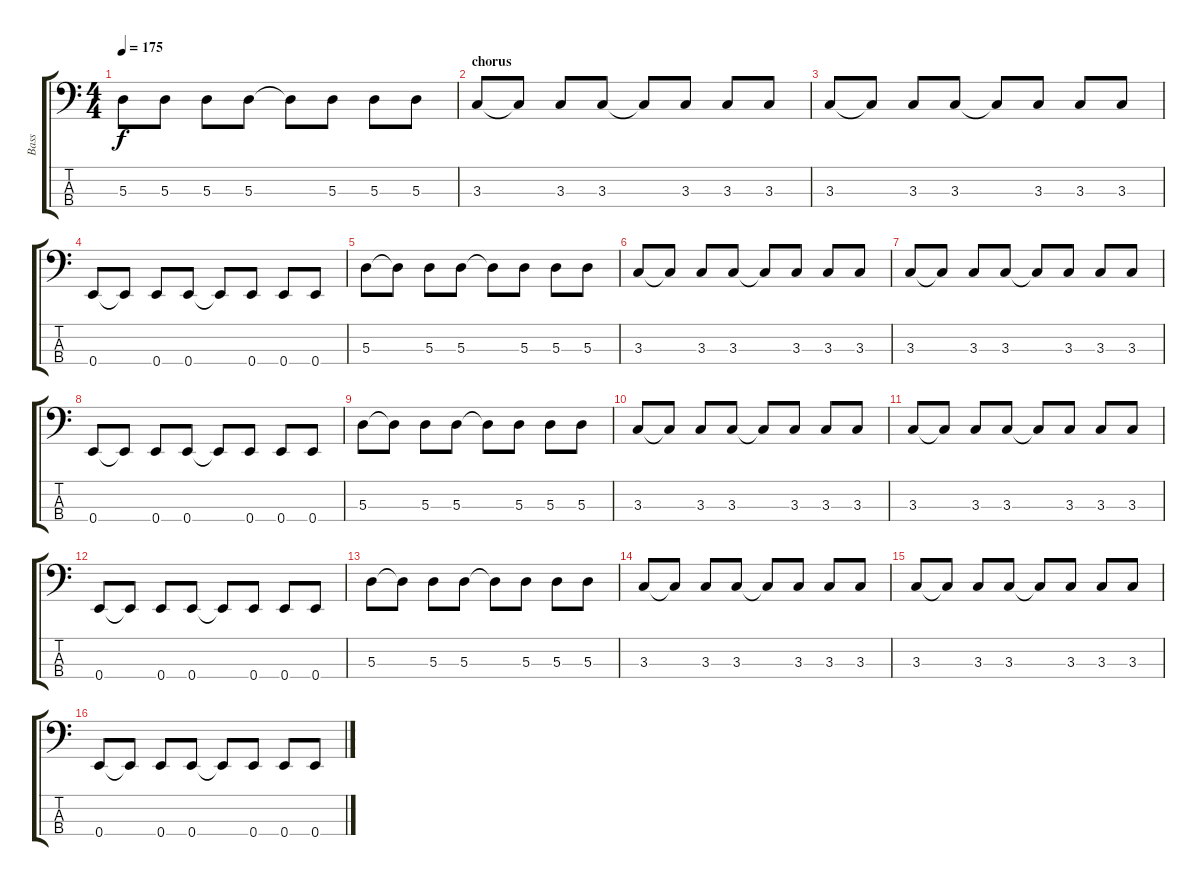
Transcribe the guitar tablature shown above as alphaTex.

\track ("Bass" "Bass") {instrument electricbassfinger}
\staff {score tabs}
\tuning (G2 D2 A1 E1) {hide}
\ts (4 4)
\tempo 175
\clef f4
\ks c
5.3.8{dy f} 5.3.8 5.3.8 5.3.8 5.3{t}.8 5.3.8 5.3.8 5.3.8 |
\section ("" "chorus")
3.3.8 3.3{t}.8 3.3.8 3.3.8 3.3{t}.8 3.3.8 3.3.8 3.3.8 |
3.3.8 3.3{t}.8 3.3.8 3.3.8 3.3{t}.8 3.3.8 3.3.8 3.3.8 |
0.4.8 0.4{t}.8 0.4.8 0.4.8 0.4{t}.8 0.4.8 0.4.8 0.4.8 |
5.3.8 5.3{t}.8 5.3.8 5.3.8 5.3{t}.8 5.3.8 5.3.8 5.3.8 |
3.3.8 3.3{t}.8 3.3.8 3.3.8 3.3{t}.8 3.3.8 3.3.8 3.3.8 |
3.3.8 3.3{t}.8 3.3.8 3.3.8 3.3{t}.8 3.3.8 3.3.8 3.3.8 |
0.4.8 0.4{t}.8 0.4.8 0.4.8 0.4{t}.8 0.4.8 0.4.8 0.4.8 |
5.3.8 5.3{t}.8 5.3.8 5.3.8 5.3{t}.8 5.3.8 5.3.8 5.3.8 |
3.3.8 3.3{t}.8 3.3.8 3.3.8 3.3{t}.8 3.3.8 3.3.8 3.3.8 |
3.3.8 3.3{t}.8 3.3.8 3.3.8 3.3{t}.8 3.3.8 3.3.8 3.3.8 |
0.4.8 0.4{t}.8 0.4.8 0.4.8 0.4{t}.8 0.4.8 0.4.8 0.4.8 |
5.3.8 5.3{t}.8 5.3.8 5.3.8 5.3{t}.8 5.3.8 5.3.8 5.3.8 |
3.3.8 3.3{t}.8 3.3.8 3.3.8 3.3{t}.8 3.3.8 3.3.8 3.3.8 |
3.3.8 3.3{t}.8 3.3.8 3.3.8 3.3{t}.8 3.3.8 3.3.8 3.3.8 |
0.4.8 0.4{t}.8 0.4.8 0.4.8 0.4{t}.8 0.4.8 0.4.8 0.4.8
